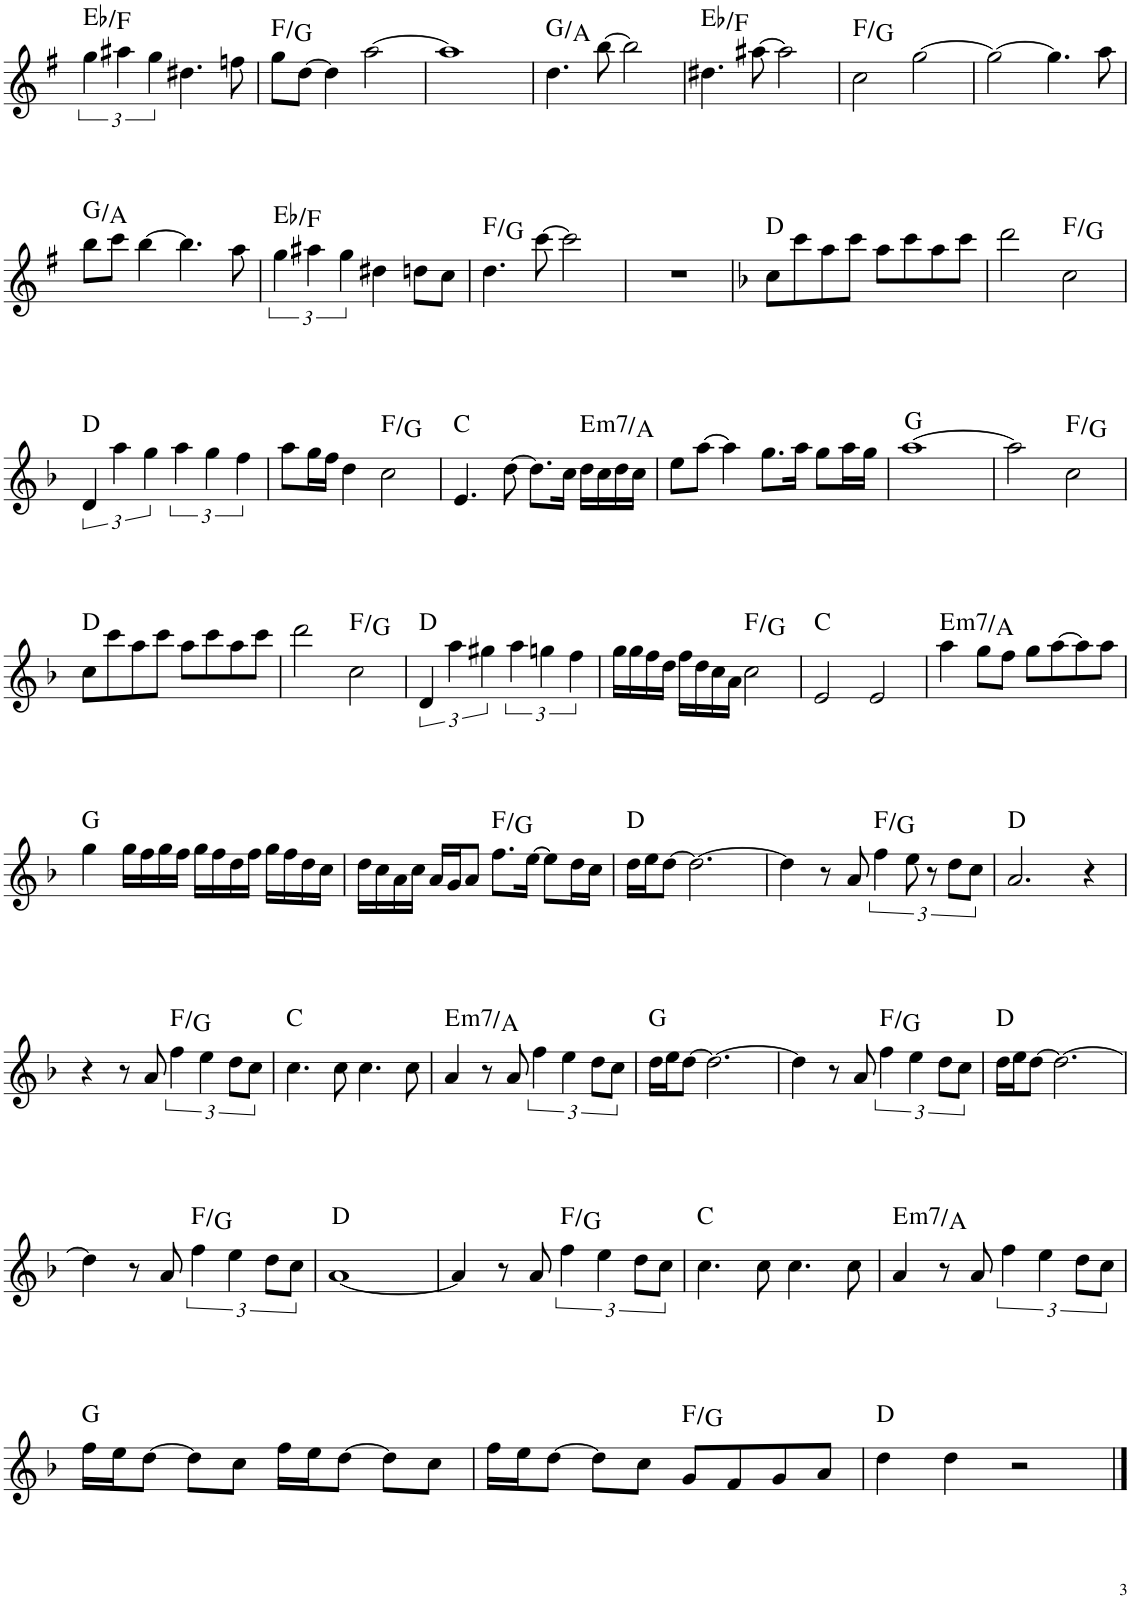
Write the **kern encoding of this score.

**kern	**harte
*part1	*part1
*staff1	*
*I"Piano	*
*I'Pno.	*
!!LO:PB:g=z
*clefG2	*
*k[f#]	*
*M4/4	*
=96	=96
6gg\	Eb:maj/2
6aa#X\	.
6gg\	.
4.dd#X\	.
8ffn\	.
=97	=97
8gg\L	F:maj/2
[8dd\J	.
4dd\]	.
[2aa\	.
=98	=98
1aa]	.
=99	=99
4.dd\	G:maj/2
[8bb\	.
2bb\]	.
=100	=100
4.dd#X\	Eb:maj/2
[8aa#X\	.
2aa#\]	.
=101	=101
2cc\	F:maj/2
[2gg\	.
=102	=102
2gg\_	.
4.gg\]	.
8aa\	.
!!LO:LB:g=z
=103	=103
8bb\L	G:maj/2
8ccc\J	.
[4bb\	.
4.bb\]	.
8aa\	.
=104	=104
6gg\	Eb:maj/2
6aa#X\	.
6gg\	.
4dd#X\	.
8ddn\L	.
8cc\J	.
=105	=105
4.dd\	F:maj/2
[8ccc\	.
2ccc\]	.
=106	=106
1r	.
=107	=107
*k[b-]	*
8cc\L	D:maj
8ccc\	.
8aa\	.
8ccc\J	.
8aa\L	.
8ccc\	.
8aa\	.
8ccc\J	.
=108	=108
2ddd\	.
2cc\	F:maj/2
!!LO:LB:g=z
=109	=109
6d/	D:maj
6aa\	.
6gg\	.
6aa\	.
6gg\	.
6ff\	.
=110	=110
8aa\L	.
16gg\L	.
16ff\JJ	.
4dd\	.
2cc\	F:maj/2
=111	=111
4.e/	C:maj
[8dd\	.
8.dd\L]	.
16cc\Jk	.
!	!LO:H:kt=m7
16dd\LL	E:min7/4
16cc\	.
16dd\	.
16cc\JJ	.
=112	=112
8ee\L	.
[8aa\J	.
4aa\]	.
8.gg\L	.
16aa\Jk	.
8gg\L	.
16aa\L	.
16gg\JJ	.
=113	=113
[1aa	G:maj
=114	=114
2aa\]	.
2cc\	F:maj/2
!!LO:LB:g=z
=115	=115
8cc\L	D:maj
8ccc\	.
8aa\	.
8ccc\J	.
8aa\L	.
8ccc\	.
8aa\	.
8ccc\J	.
=116	=116
2ddd\	.
2cc\	F:maj/2
=117	=117
6d/	D:maj
6aa\	.
6gg#X\	.
6aa\	.
6ggn\	.
6ff\	.
=118	=118
16gg\LL	.
16gg\	.
16ff\	.
16dd\JJ	.
16ff\LL	.
16dd\	.
16cc\	.
16a\JJ	.
2cc\	F:maj/2
=119	=119
2e/	C:maj
2e/	.
=120	=120
!	!LO:H:kt=m7
4aa\	E:min7/4
8gg\L	.
8ff\J	.
8gg\L	.
[8aa\	.
8aa\]	.
8aa\J	.
!!LO:LB:g=z
=121	=121
4gg\	G:maj
16gg\LL	.
16ff\	.
16gg\	.
16ff\JJ	.
16gg\LL	.
16ff\	.
16dd\	.
16ff\JJ	.
16gg\LL	.
16ff\	.
16dd\	.
16cc\JJ	.
=122	=122
16dd\LL	.
16cc\	.
16a\	.
16cc\JJ	.
16a/LL	.
16g/J	.
8a/J	.
8.ff\L	F:maj/2
[16ee\Jk	.
8ee\L]	.
16dd\L	.
16cc\JJ	.
=123	=123
16dd\LL	D:maj
16ee\J	.
[8dd\J	.
2.dd\_	.
=124	=124
4dd\]	.
8r	.
8a/	.
6ff\	F:maj/2
12ee\	.
12r	.
12dd\L	.
12cc\J	.
=125	=125
2.a/	D:maj
4r	.
!!LO:LB:g=z
=126	=126
4r	.
8r	.
8a/	.
6ff\	F:maj/2
6ee\	.
12dd\L	.
12cc\J	.
=127	=127
4.cc\	C:maj
8cc\	.
4.cc\	.
8cc\	.
=128	=128
!	!LO:H:kt=m7
4a/	E:min7/4
8r	.
8a/	.
6ff\	.
6ee\	.
12dd\L	.
12cc\J	.
=129	=129
16dd\LL	G:maj
16ee\J	.
[8dd\J	.
2.dd\_	.
=130	=130
4dd\]	.
8r	.
8a/	.
6ff\	F:maj/2
6ee\	.
12dd\L	.
12cc\J	.
=131	=131
16dd\LL	D:maj
16ee\J	.
[8dd\J	.
2.dd\_	.
!!LO:LB:g=z
=132	=132
4dd\]	.
8r	.
8a/	.
6ff\	F:maj/2
6ee\	.
12dd\L	.
12cc\J	.
=133	=133
[1a	D:maj
=134	=134
4a/]	.
8r	.
8a/	.
6ff\	F:maj/2
6ee\	.
12dd\L	.
12cc\J	.
=135	=135
4.cc\	C:maj
8cc\	.
4.cc\	.
8cc\	.
=136	=136
!	!LO:H:kt=m7
4a/	E:min7/4
8r	.
8a/	.
6ff\	.
6ee\	.
12dd\L	.
12cc\J	.
!!LO:LB:g=z
=137	=137
16ff\LL	G:maj
16ee\J	.
[8dd\J	.
8dd\L]	.
8cc\J	.
16ff\LL	.
16ee\J	.
[8dd\J	.
8dd\L]	.
8cc\J	.
=138	=138
16ff\LL	.
16ee\J	.
[8dd\J	.
8dd\L]	.
8cc\J	.
8g/L	F:maj/2
8f/	.
8g/	.
8a/J	.
=139	=139
4dd\	D:maj
4dd\	.
2r	.
==	==
*-	*-
